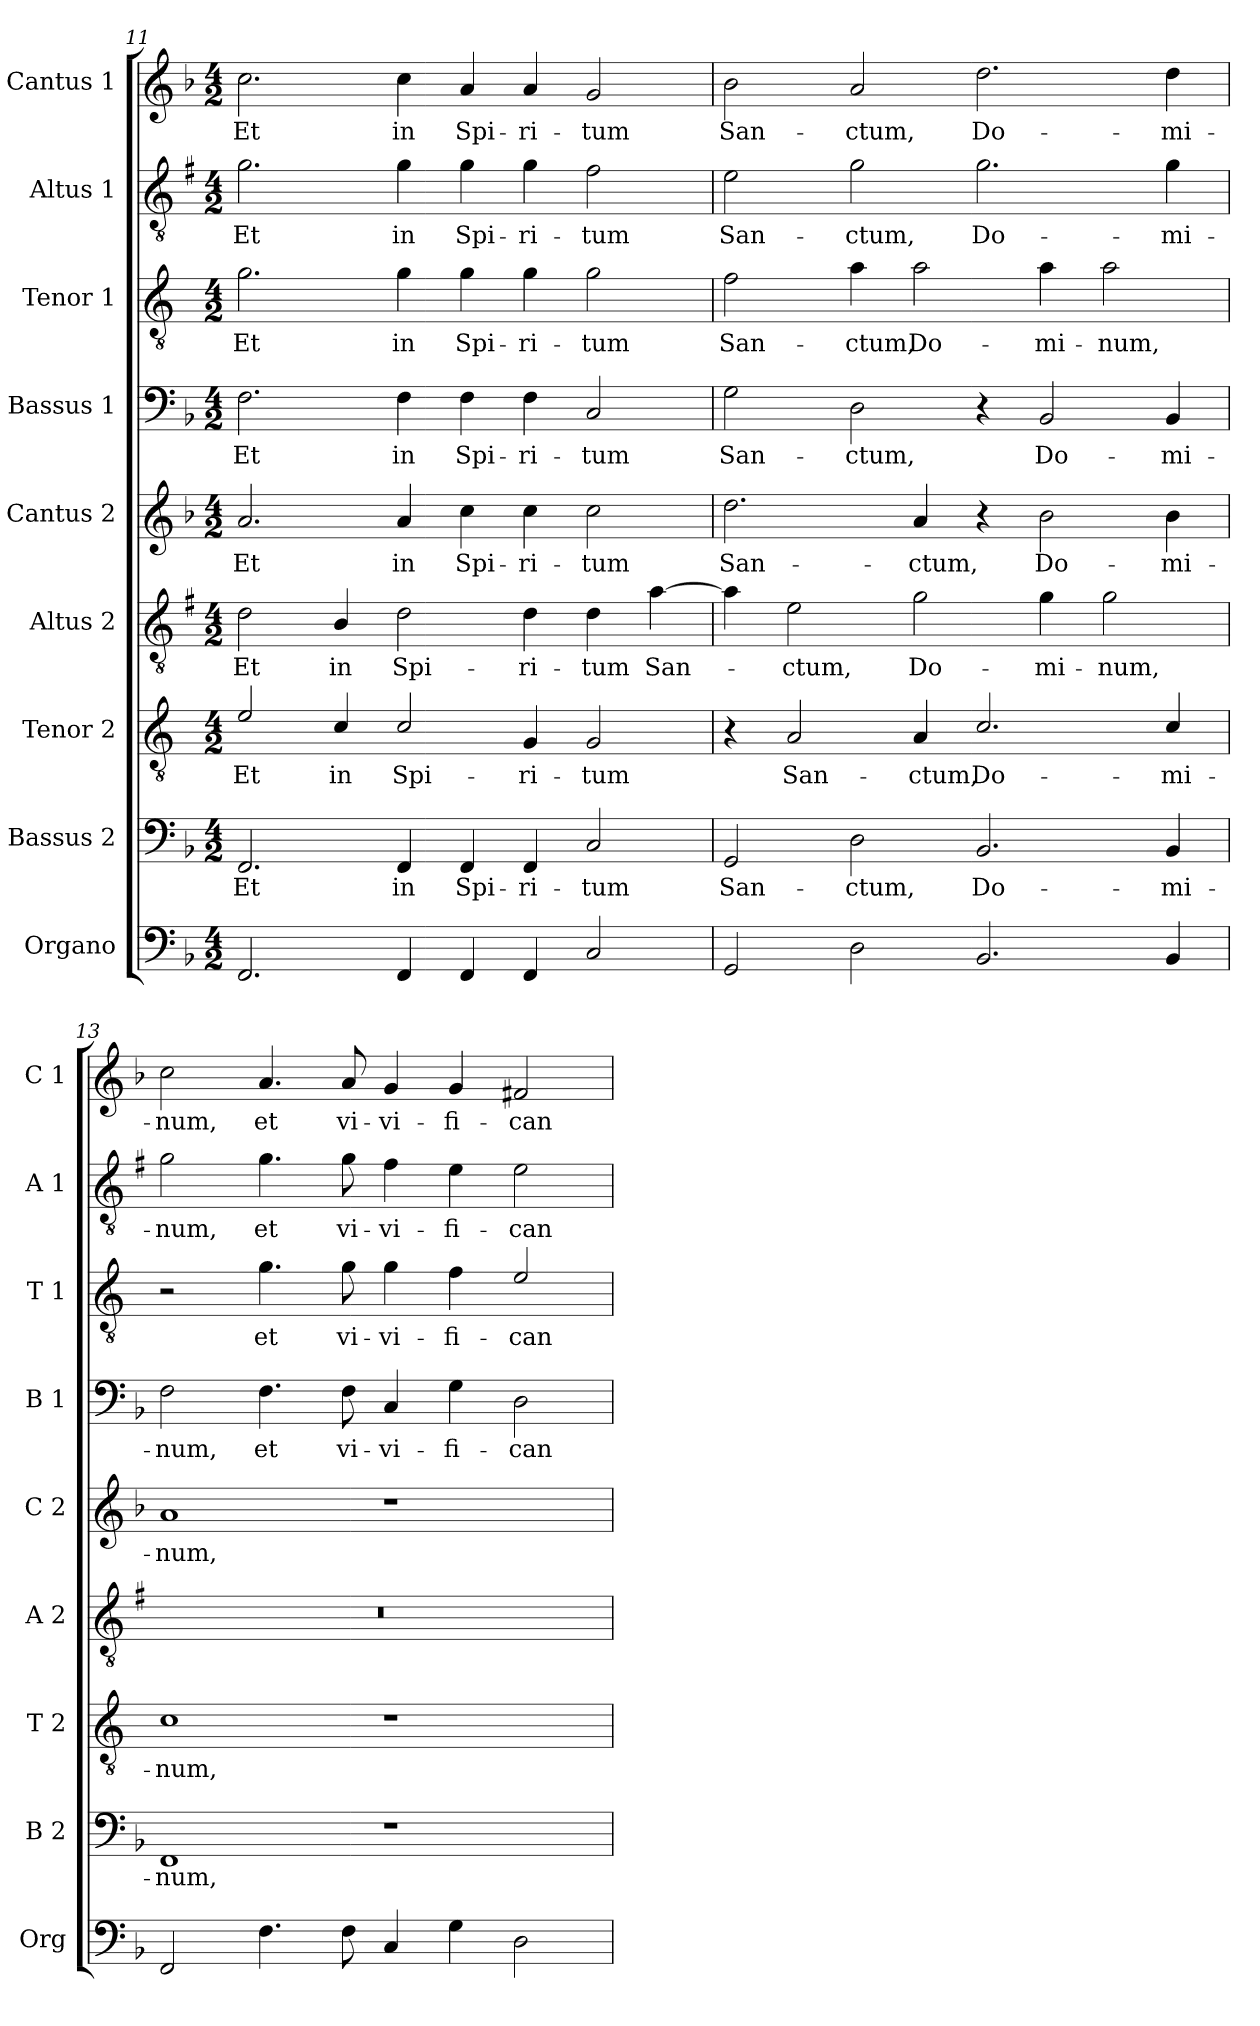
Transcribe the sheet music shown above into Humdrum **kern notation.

**kern	**kern	**text	**kern	**text	**kern	**text	**kern	**text	**kern	**text	**kern	**text	**kern	**text	**kern	**text
*part9	*part8	*part8	*part7	*part7	*part6	*part6	*part5	*part5	*part4	*part4	*part3	*part3	*part2	*part2	*part1	*part1
*staff9	*staff8	*staff8	*staff7	*staff7	*staff6	*staff6	*staff5	*staff5	*staff4	*staff4	*staff3	*staff3	*staff2	*staff2	*staff1	*staff1
*I"Organo	*I"Bassus 2	*	*I"Tenor 2	*	*I"Altus 2	*	*I"Cantus 2	*	*I"Bassus 1	*	*I"Tenor 1	*	*I"Altus 1	*	*I"Cantus 1	*
*I'Org	*I'B 2	*	*I'T 2	*	*I'A 2	*	*I'C 2	*	*I'B 1	*	*I'T 1	*	*I'A 1	*	*I'C 1	*
!!LO:PB:g=z
*clefF4	*clefF4	*	*clefGv2	*	*clefGv2	*	*clefG2	*	*clefF4	*	*clefGv2	*	*clefGv2	*	*clefG2	*
*	*	*	*ITrd4c7	*	*ITrd1c2	*	*	*	*	*	*ITrd4c7	*	*ITrd1c2	*	*	*
*k[b-]	*k[b-]	*	*k[b-]	*	*k[b-]	*	*k[b-]	*	*k[b-]	*	*k[b-]	*	*k[b-]	*	*k[b-]	*
*F:	*F:	*	*F:	*	*F:	*	*F:	*	*F:	*	*F:	*	*F:	*	*F:	*
*M4/2	*M4/2	*	*M4/2	*	*M4/2	*	*M4/2	*	*M4/2	*	*M4/2	*	*M4/2	*	*M4/2	*
=11	=11	=11	=11	=11	=11	=11	=11	=11	=11	=11	=11	=11	=11	=11	=11	=11
!	!	!LO:LY:b	!	!LO:LY:b	!	!LO:LY:b	!	!LO:LY:b	!	!LO:LY:b	!	!LO:LY:b	!	!LO:LY:b	!	!LO:LY:b
2.FF/	2.FF/	Et	2A/	Et	2c\	Et	2.a/	Et	2.F\	Et	2.c\	Et	2.f\	Et	2.cc\	Et
!	!	!	!	!LO:LY:b	!	!LO:LY:b	!	!	!	!	!	!	!	!	!	!
.	.	.	4F/	in	4A/	in	.	.	.	.	.	.	.	.	.	.
!	!	!LO:LY:b	!	!LO:LY:b	!	!LO:LY:b	!	!LO:LY:b	!	!LO:LY:b	!	!LO:LY:b	!	!LO:LY:b	!	!LO:LY:b
4FF/	4FF/	in	2F/	Spi-	2c\	Spi-	4a/	in	4F\	in	4c\	in	4f\	in	4cc\	in
!	!	!LO:LY:b	!	!	!	!	!	!LO:LY:b	!	!LO:LY:b	!	!LO:LY:b	!	!LO:LY:b	!	!LO:LY:b
4FF/	4FF/	Spi-	.	.	.	.	4cc\	Spi-	4F\	Spi-	4c\	Spi-	4f\	Spi-	4a/	Spi-
!	!	!LO:LY:b	!	!LO:LY:b	!	!LO:LY:b	!	!LO:LY:b	!	!LO:LY:b	!	!LO:LY:b	!	!LO:LY:b	!	!LO:LY:b
4FF/	4FF/	-ri-	4C/	-ri-	4c\	-ri-	4cc\	-ri-	4F\	-ri-	4c\	-ri-	4f\	-ri-	4a/	-ri-
!	!	!LO:LY:b	!	!LO:LY:b	!	!LO:LY:b	!	!LO:LY:b	!	!LO:LY:b	!	!LO:LY:b	!	!LO:LY:b	!	!LO:LY:b
2C/	2C/	-tum	2C/	-tum	4c\	-tum	2cc\	-tum	2C/	-tum	2c\	-tum	2e\	-tum	2g/	-tum
!	!	!	!	!	!	!LO:LY:b	!	!	!	!	!	!	!	!	!	!
.	.	.	.	.	[4g\	San-	.	.	.	.	.	.	.	.	.	.
=12	=12	=12	=12	=12	=12	=12	=12	=12	=12	=12	=12	=12	=12	=12	=12	=12
!	!	!LO:LY:b	!	!	!	!	!	!LO:LY:b	!	!LO:LY:b	!	!LO:LY:b	!	!LO:LY:b	!	!LO:LY:b
2GG/	2GG/	San-	4r	.	4g\]	.	2.dd\	San-	2G\	San-	2B-\	San-	2d\	San-	2b-\	San-
!	!	!	!	!LO:LY:b	!	!LO:LY:b	!	!	!	!	!	!	!	!	!	!
.	.	.	2D/	San-	2d\	-ctum,	.	.	.	.	.	.	.	.	.	.
!	!	!LO:LY:b	!	!	!	!	!	!	!	!LO:LY:b	!	!LO:LY:b	!	!LO:LY:b	!	!LO:LY:b
2D\	2D\	-ctum,	.	.	.	.	.	.	2D\	-ctum,	4d\	-ctum,	2f\	-ctum,	2a/	-ctum,
!	!	!	!	!LO:LY:b	!	!LO:LY:b	!	!LO:LY:b	!	!	!	!LO:LY:b	!	!	!	!
.	.	.	4D/	-ctum,	2f\	Do-	4a/	-ctum,	.	.	2d\	Do-	.	.	.	.
!	!	!LO:LY:b	!	!LO:LY:b	!	!	!	!	!	!	!	!	!	!LO:LY:b	!	!LO:LY:b
2.BB-/	2.BB-/	Do-	2.F/	Do-	.	.	4r	.	4r	.	.	.	2.f\	Do-	2.dd\	Do-
!	!	!	!	!	!	!LO:LY:b	!	!LO:LY:b	!	!LO:LY:b	!	!LO:LY:b	!	!	!	!
.	.	.	.	.	4f\	-mi-	2b-\	Do-	2BB-/	Do-	4d\	-mi-	.	.	.	.
!	!	!	!	!	!	!LO:LY:b	!	!	!	!	!	!LO:LY:b	!	!	!	!
.	.	.	.	.	2f\	-num,	.	.	.	.	2d\	-num,	.	.	.	.
!	!	!LO:LY:b	!	!LO:LY:b	!	!	!	!LO:LY:b	!	!LO:LY:b	!	!	!	!LO:LY:b	!	!LO:LY:b
4BB-/	4BB-/	-mi-	4F/	-mi-	.	.	4b-\	-mi-	4BB-/	-mi-	.	.	4f\	-mi-	4dd\	-mi-
=13	=13	=13	=13	=13	=13	=13	=13	=13	=13	=13	=13	=13	=13	=13	=13	=13
!	!	!LO:LY:b	!	!LO:LY:b	!	!	!	!LO:LY:b	!	!LO:LY:b	!	!	!	!LO:LY:b	!	!LO:LY:b
2FF/	1FF	-num,	1F	-num,	0r	.	1a	-num,	2F\	-num,	2r	.	2f\	-num,	2cc\	-num,
!	!	!	!	!	!	!	!	!	!	!LO:LY:b	!	!LO:LY:b	!	!LO:LY:b	!	!LO:LY:b
4.F\	.	.	.	.	.	.	.	.	4.F\	et	4.c\	et	4.f\	et	4.a/	et
!	!	!	!	!	!	!	!	!	!	!LO:LY:b	!	!LO:LY:b	!	!LO:LY:b	!	!LO:LY:b
8F\	.	.	.	.	.	.	.	.	8F\	vi-	8c\	vi-	8f\	vi-	8a/	vi-
!	!	!	!	!	!	!	!	!	!	!LO:LY:b	!	!LO:LY:b	!	!LO:LY:b	!	!LO:LY:b
4C/	1r	.	1r	.	.	.	1r	.	4C/	-vi-	4c\	-vi-	4e\	-vi-	4g/	-vi-
!	!	!	!	!	!	!	!	!	!	!LO:LY:b	!	!LO:LY:b	!	!LO:LY:b	!	!LO:LY:b
4G\	.	.	.	.	.	.	.	.	4G\	-fi-	4B-\	-fi-	4d\	-fi-	4g/	-fi-
!	!	!	!	!	!	!	!	!	!	!LO:LY:b	!	!LO:LY:b	!	!LO:LY:b	!	!LO:LY:b
2D\	.	.	.	.	.	.	.	.	2D\	-can-	2A/	-can-	2d\	-can-	2f#X/	-can-
=	=	=	=	=	=	=	=	=	=	=	=	=	=	=	=	=
*-	*-	*-	*-	*-	*-	*-	*-	*-	*-	*-	*-	*-	*-	*-	*-	*-
